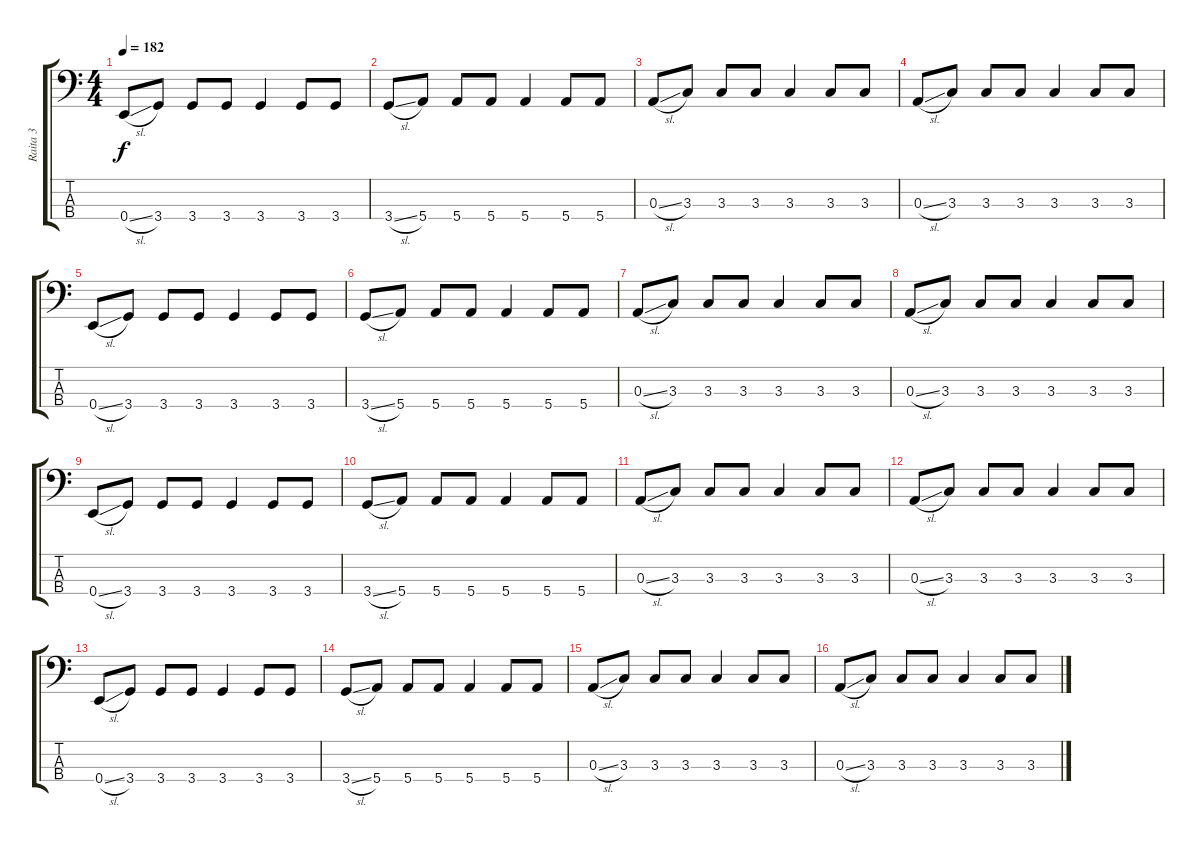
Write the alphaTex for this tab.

\track ("Raita 3" "Raita 3") {instrument electricbassfinger}
\staff {score tabs}
\tuning (G2 D2 A1 E1) {hide}
\ts (4 4)
\tempo 182
\clef f4
\ks c
0.4{sl}.8{dy f} 3.4.8 3.4.8 3.4.8 3.4.4 3.4.8 3.4.8 |
3.4{sl}.8 5.4.8 5.4.8 5.4.8 5.4.4 5.4.8 5.4.8 |
0.3{sl}.8 3.3.8 3.3.8 3.3.8 3.3.4 3.3.8 3.3.8 |
0.3{sl}.8 3.3.8 3.3.8 3.3.8 3.3.4 3.3.8 3.3.8 |
0.4{sl}.8 3.4.8 3.4.8 3.4.8 3.4.4 3.4.8 3.4.8 |
3.4{sl}.8 5.4.8 5.4.8 5.4.8 5.4.4 5.4.8 5.4.8 |
0.3{sl}.8 3.3.8 3.3.8 3.3.8 3.3.4 3.3.8 3.3.8 |
0.3{sl}.8 3.3.8 3.3.8 3.3.8 3.3.4 3.3.8 3.3.8 |
0.4{sl}.8 3.4.8 3.4.8 3.4.8 3.4.4 3.4.8 3.4.8 |
3.4{sl}.8 5.4.8 5.4.8 5.4.8 5.4.4 5.4.8 5.4.8 |
0.3{sl}.8 3.3.8 3.3.8 3.3.8 3.3.4 3.3.8 3.3.8 |
0.3{sl}.8 3.3.8 3.3.8 3.3.8 3.3.4 3.3.8 3.3.8 |
0.4{sl}.8 3.4.8 3.4.8 3.4.8 3.4.4 3.4.8 3.4.8 |
3.4{sl}.8 5.4.8 5.4.8 5.4.8 5.4.4 5.4.8 5.4.8 |
0.3{sl}.8 3.3.8 3.3.8 3.3.8 3.3.4 3.3.8 3.3.8 |
0.3{sl}.8 3.3.8 3.3.8 3.3.8 3.3.4 3.3.8 3.3.8
